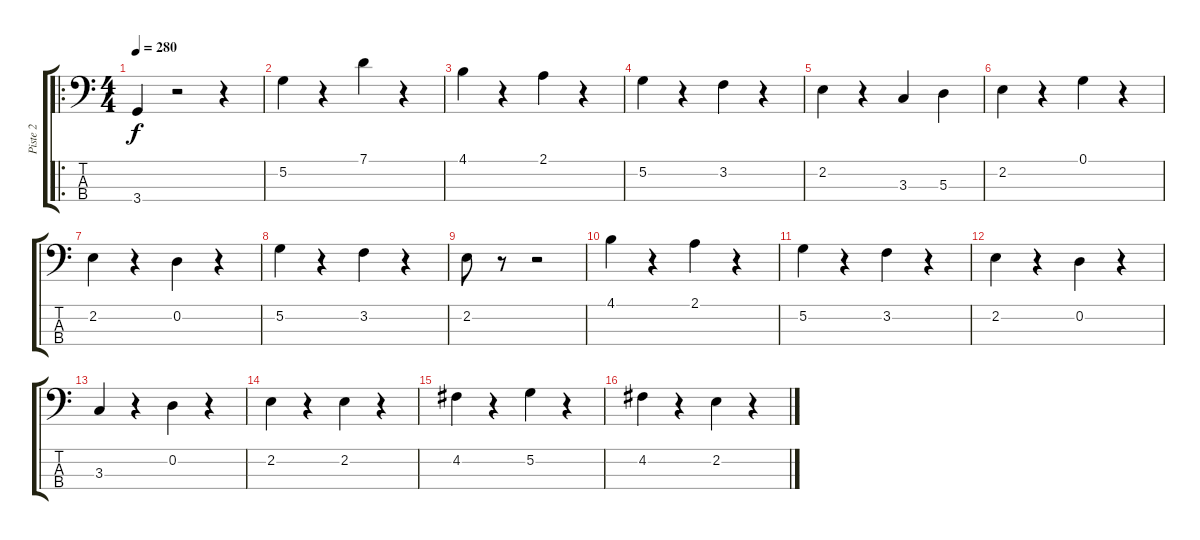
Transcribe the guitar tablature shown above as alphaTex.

\track ("Piste 2" "Piste 2") {instrument fretlessbass}
\staff {score tabs}
\tuning (G2 D2 A1 E1) {hide}
\ro
\ts (4 4)
\tempo 280
\clef f4
\ks c
3.4.4{dy f instrument fretlessbass} r.2 r.4 |
5.2.4 r.4 7.1.4 r.4 |
4.1.4 r.4 2.1.4 r.4 |
5.2.4 r.4 3.2.4 r.4 |
2.2.4 r.4 3.3.4 5.3.4 |
2.2.4 r.4 0.1.4 r.4 |
2.2.4 r.4 0.2.4 r.4 |
5.2.4 r.4 3.2.4 r.4 |
2.2.8 r.8 r.2 |
4.1.4 r.4 2.1.4 r.4 |
5.2.4 r.4 3.2.4 r.4 |
2.2.4 r.4 0.2.4 r.4 |
3.3.4 r.4 0.2.4 r.4 |
2.2.4 r.4 2.2.4 r.4 |
4.2.4 r.4 5.2.4 r.4 |
4.2.4 r.4 2.2.4 r.4
